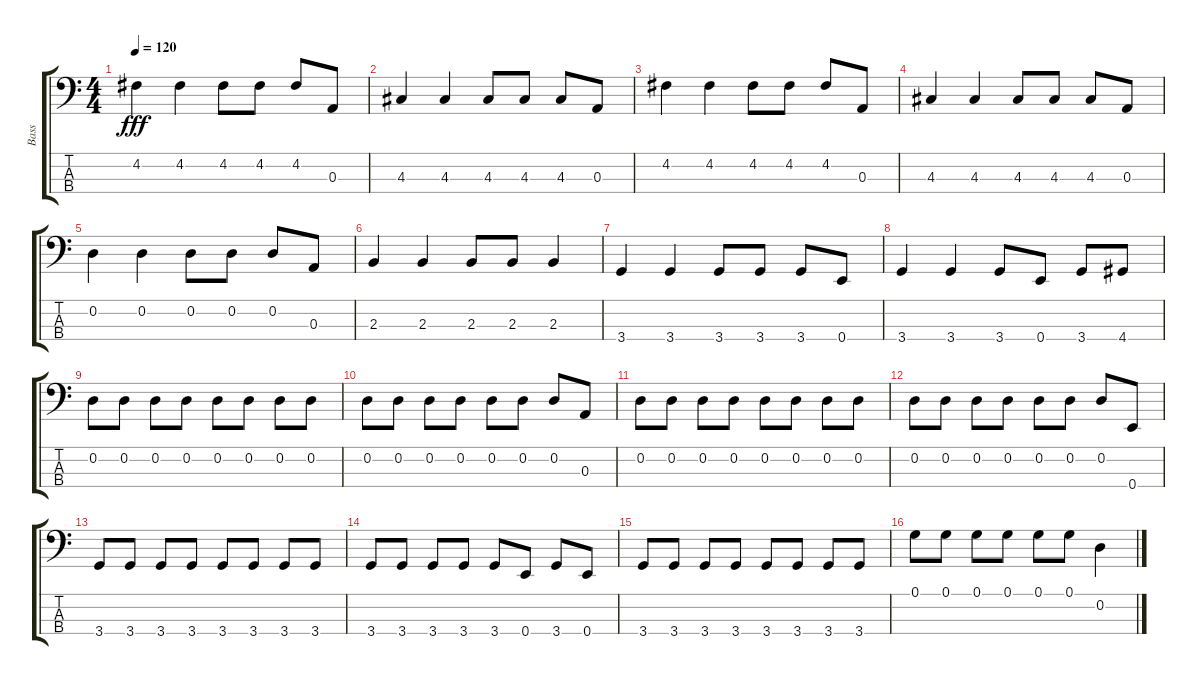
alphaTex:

\track ("Bass" "Bass") {instrument electricbassfinger}
\staff {score tabs}
\tuning (G2 D2 A1 E1) {hide}
\ts (4 4)
\tempo 120
\clef f4
\ks c
4.2.4{dy fff} 4.2.4 4.2.8 4.2.8 4.2.8 0.3.8 |
4.3.4 4.3.4 4.3.8 4.3.8 4.3.8 0.3.8 |
4.2.4 4.2.4 4.2.8 4.2.8 4.2.8 0.3.8 |
4.3.4 4.3.4 4.3.8 4.3.8 4.3.8 0.3.8 |
0.2.4 0.2.4 0.2.8 0.2.8 0.2.8 0.3.8 |
2.3.4 2.3.4 2.3.8 2.3.8 2.3.4 |
3.4.4 3.4.4 3.4.8 3.4.8 3.4.8 0.4.8 |
3.4.4 3.4.4 3.4.8 0.4.8 3.4.8 4.4.8 |
0.2.8 0.2.8 0.2.8 0.2.8 0.2.8 0.2.8 0.2.8 0.2.8 |
0.2.8 0.2.8 0.2.8 0.2.8 0.2.8 0.2.8 0.2.8 0.3.8 |
0.2.8 0.2.8 0.2.8 0.2.8 0.2.8 0.2.8 0.2.8 0.2.8 |
0.2.8 0.2.8 0.2.8 0.2.8 0.2.8 0.2.8 0.2.8 0.4.8 |
3.4.8 3.4.8 3.4.8 3.4.8 3.4.8 3.4.8 3.4.8 3.4.8 |
3.4.8 3.4.8 3.4.8 3.4.8 3.4.8 0.4.8 3.4.8 0.4.8 |
3.4.8 3.4.8 3.4.8 3.4.8 3.4.8 3.4.8 3.4.8 3.4.8 |
0.1.8 0.1.8 0.1.8 0.1.8 0.1.8 0.1.8 0.2.4
